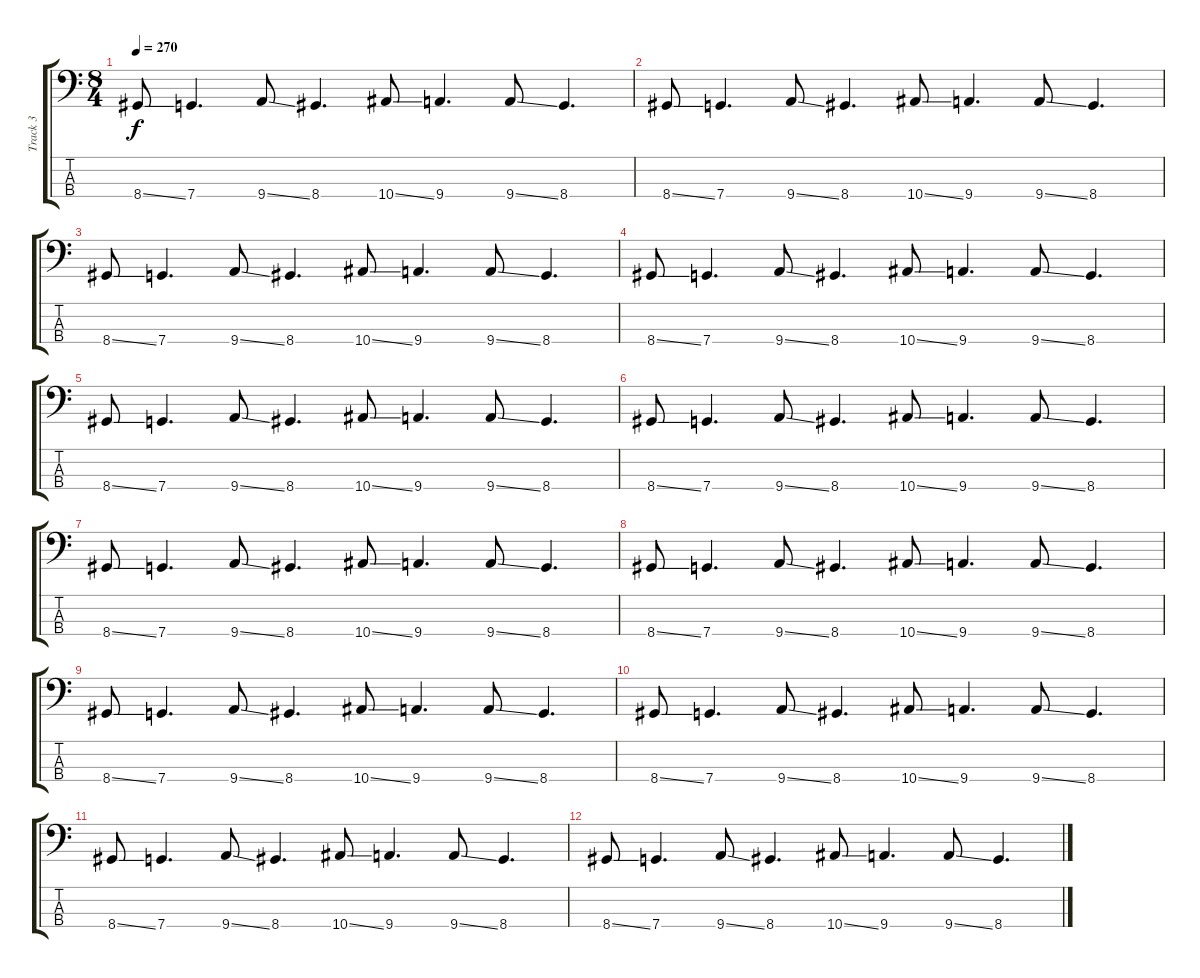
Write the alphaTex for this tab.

\track ("Track 3" "Track 3") {instrument slapbass1}
\staff {score tabs}
\tuning (F2 C2 G1 C1) {hide}
\ts (8 4)
\tempo 270
\clef f4
\ks c
8.4{ss}.8{dy f} 7.4.4{d} 9.4{ss}.8 8.4.4{d} 10.4{ss}.8 9.4.4{d} 9.4{ss}.8 8.4.4{d} |
8.4{ss}.8 7.4.4{d} 9.4{ss}.8 8.4.4{d} 10.4{ss}.8 9.4.4{d} 9.4{ss}.8 8.4.4{d} |
8.4{ss}.8 7.4.4{d} 9.4{ss}.8 8.4.4{d} 10.4{ss}.8 9.4.4{d} 9.4{ss}.8 8.4.4{d} |
8.4{ss}.8 7.4.4{d} 9.4{ss}.8 8.4.4{d} 10.4{ss}.8 9.4.4{d} 9.4{ss}.8 8.4.4{d} |
8.4{ss}.8 7.4.4{d} 9.4{ss}.8 8.4.4{d} 10.4{ss}.8 9.4.4{d} 9.4{ss}.8 8.4.4{d} |
8.4{ss}.8 7.4.4{d} 9.4{ss}.8 8.4.4{d} 10.4{ss}.8 9.4.4{d} 9.4{ss}.8 8.4.4{d} |
8.4{ss}.8 7.4.4{d} 9.4{ss}.8 8.4.4{d} 10.4{ss}.8 9.4.4{d} 9.4{ss}.8 8.4.4{d} |
8.4{ss}.8 7.4.4{d} 9.4{ss}.8 8.4.4{d} 10.4{ss}.8 9.4.4{d} 9.4{ss}.8 8.4.4{d} |
8.4{ss}.8 7.4.4{d} 9.4{ss}.8 8.4.4{d} 10.4{ss}.8 9.4.4{d} 9.4{ss}.8 8.4.4{d} |
8.4{ss}.8 7.4.4{d} 9.4{ss}.8 8.4.4{d} 10.4{ss}.8 9.4.4{d} 9.4{ss}.8 8.4.4{d} |
8.4{ss}.8 7.4.4{d} 9.4{ss}.8 8.4.4{d} 10.4{ss}.8 9.4.4{d} 9.4{ss}.8 8.4.4{d} |
8.4{ss}.8 7.4.4{d} 9.4{ss}.8 8.4.4{d} 10.4{ss}.8 9.4.4{d} 9.4{ss}.8 8.4.4{d}
